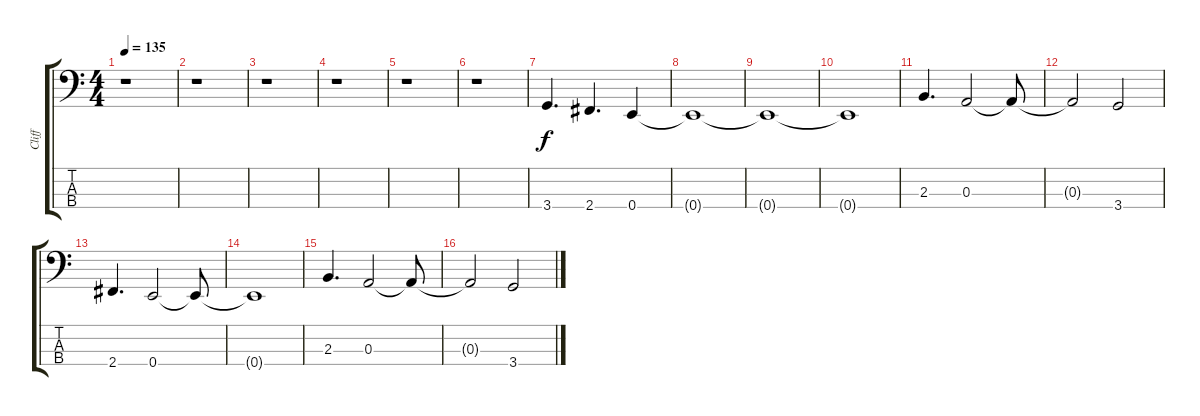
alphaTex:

\track ("Cliff" "Cliff") {instrument electricbasspick}
\staff {score tabs}
\tuning (G2 D2 A1 E1) {hide}
\ts (4 4)
\tempo 135
\clef f4
\ks c
r.1{dy f} |
r.1 |
r.1 |
r.1 |
r.1 |
r.1 |
3.4.4{d} 2.4.4{d} 0.4.4 |
0.4{t}.1 |
0.4{t}.1 |
0.4{t}.1 |
2.3.4{d} 0.3.2 0.3{t}.8 |
0.3{t}.2 3.4.2 |
2.4.4{d} 0.4.2 0.4{t}.8 |
0.4{t}.1 |
2.3.4{d} 0.3.2 0.3{t}.8 |
0.3{t}.2 3.4.2
